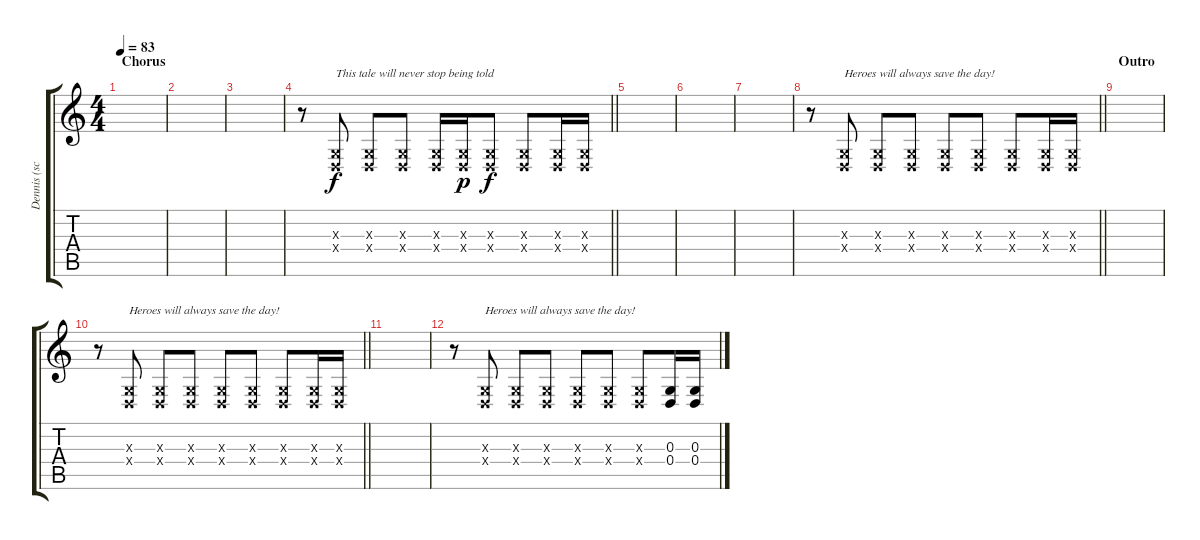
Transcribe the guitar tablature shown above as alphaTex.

\track ("Dennis (screaming vocals)" "Dennis (sc") {instrument gunshot}
\staff {score tabs}
\tuning (E4 B3 G3 D3 A2 E2) {hide}
\ts (4 4)
\section ("" "Chorus")
\tempo 83
\clef g2
\ks c
|
|
|
\barLineRight lightlight
r.8 (0.3{x} 0.4{x}).8{txt "This tale will never stop being told"} (0.3{x} 0.4{x}).8 (0.3{x} 0.4{x}).8 (0.3{x} 0.4{x}).16 (0.3{x} 0.4{x}).16{dy p} (0.3{x} 0.4{x}).8{dy f} (0.3{x} 0.4{x}).8 (0.3{x} 0.4{x}).16 (0.3{x} 0.4{x}).16 |
|
|
|
\barLineRight lightlight
r.8 (0.3{x} 0.4{x}).8{txt "Heroes will always save the day!"} (0.3{x} 0.4{x}).8 (0.3{x} 0.4{x}).8 (0.3{x} 0.4{x}).8 (0.3{x} 0.4{x}).8 (0.3{x} 0.4{x}).8 (0.3{x} 0.4{x}).16 (0.3{x} 0.4{x}).16 |
\section ("" "Outro")
|
\barLineRight lightlight
r.8 (0.3{x} 0.4{x}).8{txt "Heroes will always save the day!"} (0.3{x} 0.4{x}).8 (0.3{x} 0.4{x}).8 (0.3{x} 0.4{x}).8 (0.3{x} 0.4{x}).8 (0.3{x} 0.4{x}).8 (0.3{x} 0.4{x}).16 (0.3{x} 0.4{x}).16 |
|
r.8 (0.3{x} 0.4{x}).8{txt "Heroes will always save the day!"} (0.3{x} 0.4{x}).8 (0.3{x} 0.4{x}).8 (0.3{x} 0.4{x}).8 (0.3{x} 0.4{x}).8 (0.3{x} 0.4{x}).8 (0.3 0.4).16 (0.3 0.4).16
